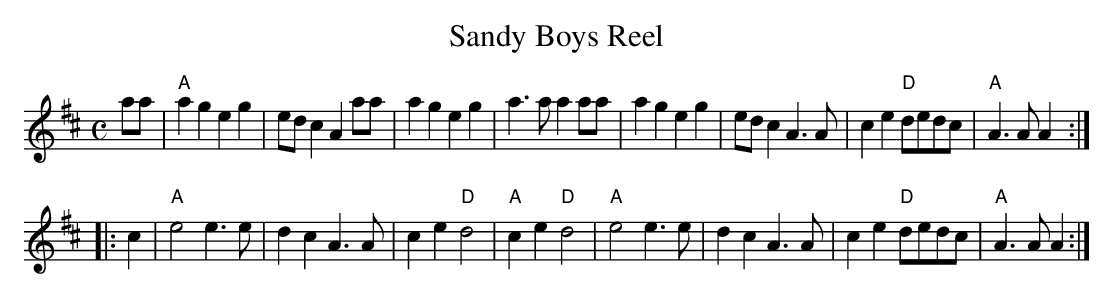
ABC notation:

X:1
T: Sandy Boys Reel
M: C
L: 1/8
K: Amix
   aa \
| "A"a2g2 e2g2 | edc2 A2aa | a2g2    e2g2 |    a3a  a2aa \
|    a2g2 e2g2 | edc2 A3A  | c2e2 "D"dedc | "A"A3A  A2  :|
|: c2 \
| "A"e4   e3e  | d2c2 A3A  | c2e2 "D"d4   | "A"c2e2 "D"d4 \
| "A"e4   e3e  | d2c2 A3A  | c2e2 "D"dedc | "A"A3A     A2 :|
